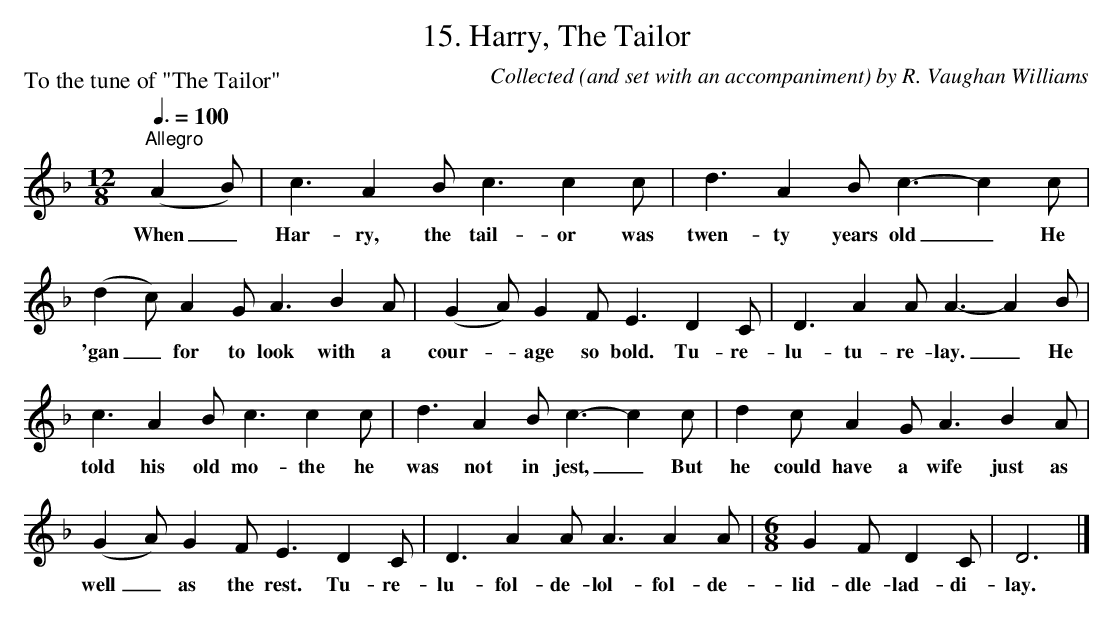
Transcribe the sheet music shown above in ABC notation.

X:1
T:15. Harry, The Tailor
C:Collected (and set with an accompaniment) by R. Vaughan Williams
P:To the tune of "The Tailor"
L:1/8
Q:3/8=100
M:12/8
K:Daeo
"^Allegro" (A2 B) | c3 A2 B c3 c2 c | d3 A2 B c3- c2 c |$ (d2 c) A2 G A3 B2 A |
w: When _|Har- ry, the tail- or was|twen- ty years old _ He|'gan _ for to look with a|
(G2 A) G2 F E3 D2 C | D3 A2 A A3- A2 B |$ c3 A2 B c3 c2 c | d3 A2 B c3- c2 c |
w: cour- * age so bold. Tu- re-|lu- tu- re- lay. _ He|told his old mo- the he|was not in jest, _ But|
d2 c A2 G A3 B2 A |$ (G2 A) G2 F E3 D2 C | D3 A2 A A3 A2 A |[M:6/8] G2 F D2 C | D6 |]
w: he could have a wife just as|well _ as the rest. Tu- re-|lu- fol- de- lol- fol- de-|lid- dle- lad- di-|lay.|
